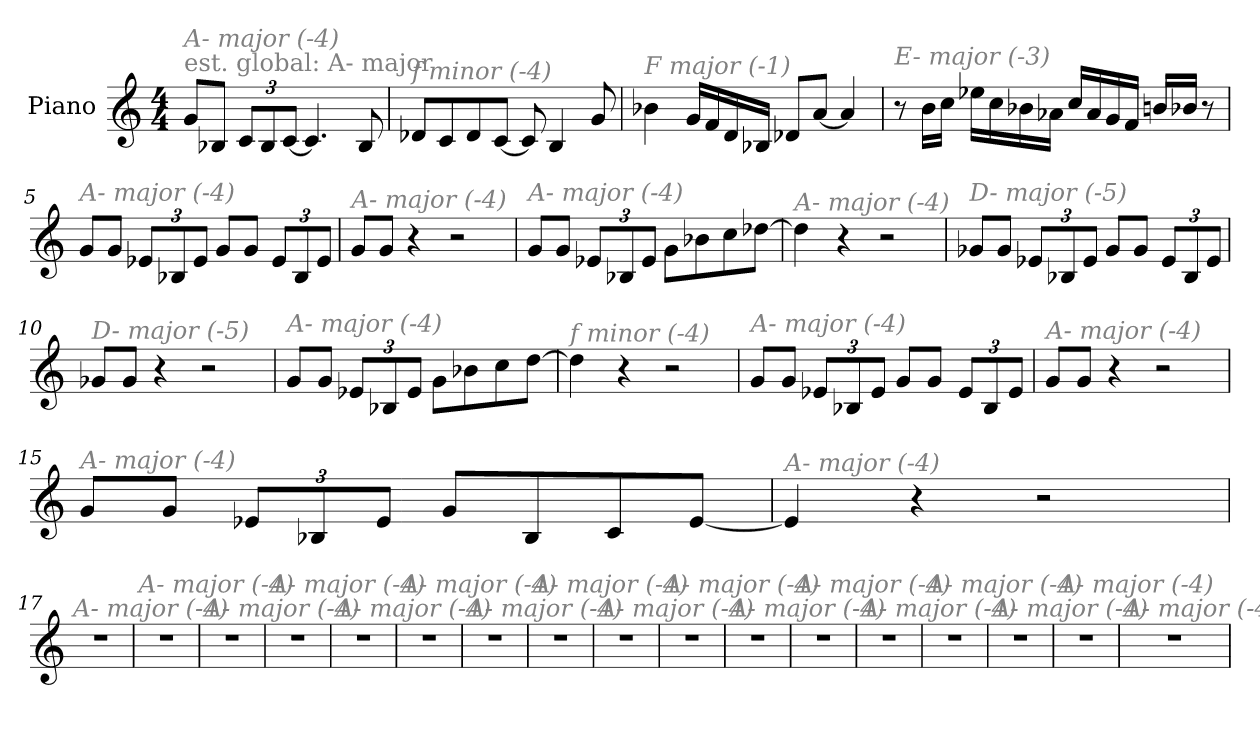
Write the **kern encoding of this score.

**kern
*part1
*staff1
*I"Piano
*I'Pno
*clefG2
*k[]
*M4/4
*MM125
=1
!LO:TX:a:color=#808080:t=est. global&colon; A- major
!LO:TX:i:color=#808080:t=A- major (-4)
8g/L
8B-X/J
*Xbrackettup
12c/L
12B-/
[12c/J
4.c/]
8B-/
=2
!LO:TX:i:color=#808080:t=f minor (-4)
8d-X/L
8c/
8d-/
[8c/J
8c/]
4B/
8g/
=3
!LO:TX:i:color=#808080:t=F major (-1)
4b-X\
16g/LL
16f/
16d/
16B-X/JJ
8d-X/L
[8a/J
4a/]
!!LO:LB:g=z
=4
!LO:TX:i:color=#808080:t=E- major (-3)
8r
16b\LL
16cc\JJ
16ee-X\LL
16cc\
16b-X\
16a-X\JJ
16cc/LL
16a-/
16g/
16f/JJ
16bn/LL
16b-X/JJ
8r
=5
!LO:TX:i:color=#808080:t=A- major (-4)
8g/L
8g/J
12e-X/L
12B-X/
12e-/J
8g/L
8g/J
12e-/L
12B-/
12e-/J
=6
!LO:TX:i:color=#808080:t=A- major (-4)
8g/L
8g/J
4r
2r
!!LO:LB:g=z
=7
!LO:TX:i:color=#808080:t=A- major (-4)
8g/L
8g/J
12e-X/L
12B-X/
12e-/J
8g\L
8b-X\
8cc\
[8dd-X\J
=8
!LO:TX:i:color=#808080:t=A- major (-4)
4dd-\]
4r
2r
=9
!LO:TX:i:color=#808080:t=D- major (-5)
8g-X/L
8g-/J
12e-X/L
12B-X/
12e-/J
8g-/L
8g-/J
12e-/L
12B-/
12e-/J
=10
!LO:TX:i:color=#808080:t=D- major (-5)
8g-X/L
8g-/J
4r
2r
!!LO:LB:g=z
=11
!LO:TX:i:color=#808080:t=A- major (-4)
8g/L
8g/J
12e-X/L
12B-X/
12e-/J
8g\L
8b-X\
8cc\
[8dd\J
=12
!LO:TX:i:color=#808080:t=f minor (-4)
4dd\]
4r
2r
=13
!LO:TX:i:color=#808080:t=A- major (-4)
8g/L
8g/J
12e-X/L
12B-X/
12e-/J
8g/L
8g/J
12e-/L
12B-/
12e-/J
=14
!LO:TX:i:color=#808080:t=A- major (-4)
8g/L
8g/J
4r
2r
!!LO:LB:g=z
=15
!LO:TX:i:color=#808080:t=A- major (-4)
8g/L
8g/J
12e-X/L
12B-X/
12e-/J
8g/L
8B-/
8c/
[8e-/J
=16
!LO:TX:i:color=#808080:t=A- major (-4)
4e-/]
4r
2r
=17
!LO:TX:i:color=#808080:t=A- major (-4)
1r
=18
!LO:TX:i:color=#808080:t=A- major (-4)
1r
=19
!LO:TX:i:color=#808080:t=A- major (-4)
1r
=20
!LO:TX:i:color=#808080:t=A- major (-4)
1r
=21
!LO:TX:i:color=#808080:t=A- major (-4)
1r
=22
!LO:TX:i:color=#808080:t=A- major (-4)
1r
!!LO:LB:g=z
=23
!LO:TX:i:color=#808080:t=A- major (-4)
1r
=24
!LO:TX:i:color=#808080:t=A- major (-4)
1r
=25
!LO:TX:i:color=#808080:t=A- major (-4)
1r
=26
!LO:TX:i:color=#808080:t=A- major (-4)
1r
=27
!LO:TX:i:color=#808080:t=A- major (-4)
1r
=28
!LO:TX:i:color=#808080:t=A- major (-4)
1r
=29
!LO:TX:i:color=#808080:t=A- major (-4)
1r
=30
!LO:TX:i:color=#808080:t=A- major (-4)
1r
=31
!LO:TX:i:color=#808080:t=A- major (-4)
1r
=32
!LO:TX:i:color=#808080:t=A- major (-4)
1r
=33
!LO:TX:i:color=#808080:t=A- major (-4)
1r
=
*-
